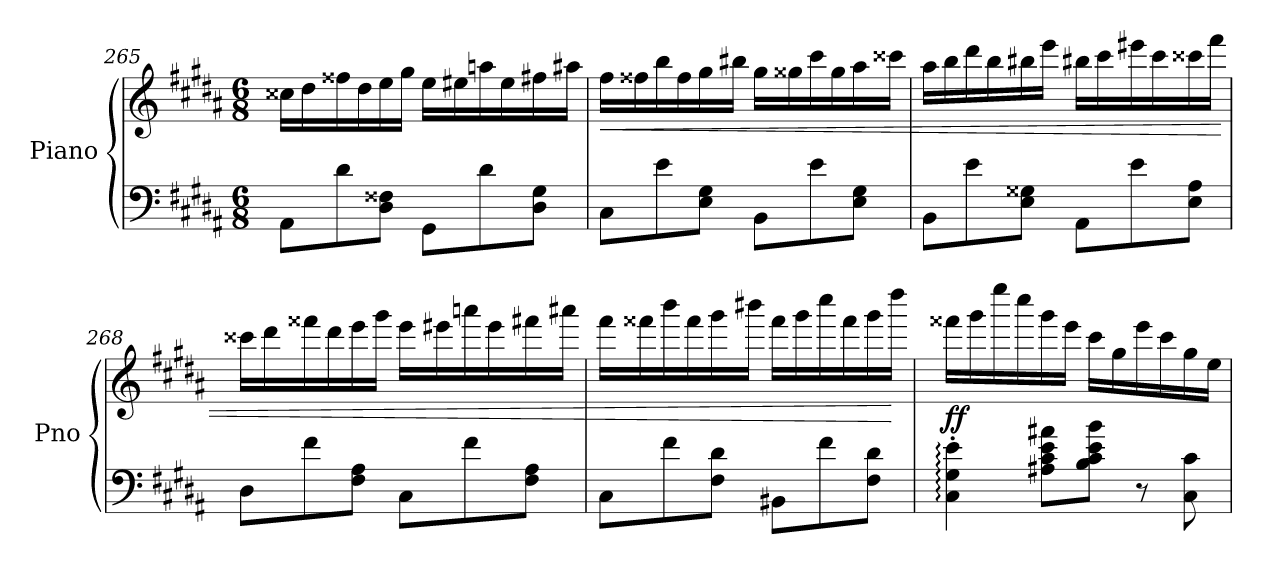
**kern	**kern	**dynam
*part1	*part1	*part1
*staff2	*staff1	*staff1/2
*I"Piano	*	*
*I'Pno	*	*
*clefF4	*clefG2	*
*k[f#c#g#d#a#]	*k[f#c#g#d#a#]	*
*B:	*B:	*
*M6/8	*M6/8	*
=265	=265	=265
8AA#\L	16cc##X\LL	.
.	16dd#\	.
8d#\	16ff##X\	.
.	16dd#\	.
8D#\ 8F##X\J	16ee\	.
.	16gg#\JJ	.
8GG#\L	16ee\LL	.
.	16ee#X\	.
8d#\	16aan\	.
.	16ee#\	.
8D#\ 8G#\J	16ff#X\	.
.	16aa#X\JJ	.
!!LO:PB:g=z
=266	=266	=266
!	!	!LO:HP:b
8C#\L	16ff#\LL	<
.	16ff##X\	.
8e\	16bb\	.
.	16ff##\	.
8E\ 8G#\J	16gg#\	.
.	16bb#X\JJ	.
8BB\L	16gg#\LL	.
.	16gg##X\	.
8e\	16ccc#\	.
.	16gg##\	.
8E\ 8G#\J	16aa#\	.
.	16ccc##X\JJ	.
=267	=267	=267
8BB\L	16aa#\LL	.
.	16bb\	.
8e\	16ddd#\	.
.	16bb\	.
8E\ 8G##X\J	16bb#X\	.
.	16eee\JJ	.
8AA#\L	16bb#X\LL	.
.	16ccc#\	.
8e\	16eee#X\	.
.	16ccc#\	.
8E\ 8A#\J	16ccc##X\	.
.	16fff#\JJ	.
=268	=268	=268
8D#\L	16ccc##X\LL	.
.	16ddd#\	.
8f#\	16fff##X\	.
.	16ddd#\	.
8F#\ 8A#\J	16eee\	.
.	16ggg#\JJ	.
8C#\L	16eee\LL	.
.	16eee#X\	.
8f#\	16aaan\	.
.	16eee#\	.
8F#\ 8A#\J	16fff#X\	.
.	16aaa#X\JJ	.
!!LO:PB:g=z
=269	=269	=269
8C#\L	16fff#\LL	.
.	16fff##X\	.
8f#\	16bbb\	.
.	16fff##\	.
8F#\ 8d#\J	16ggg#\	.
.	16bbb#X\JJ	.
8BB#X\L	16fff##\LL	.
.	16ggg#\	.
8f#\	16cccc#\	.
.	16fff##\	.
8F#\ 8d#\J	16ggg#\	.
.	16dddd#\JJ	[
!!LO:PB:g=z
=270	=270	=270
!	!	!LO:DY:b
4C#\:' 4G#\:' 4e\:'	16fff##X\LL	ff
.	16ggg#\	.
.	16eeee\	.
.	16cccc#\	.
8A#X\ 8c#\ 8e\ 8a#X\L	16ggg#\	.
.	16eee\JJ	.
8B\ 8c#\ 8e\ 8b\J	16ccc#\LL	.
.	16gg#\	.
8r	16eee\	.
.	16ccc#\	.
8C#\ 8c#\L	16gg#\	.
.	16ee\JJ	.
=	=	=
*-	*-	*-
